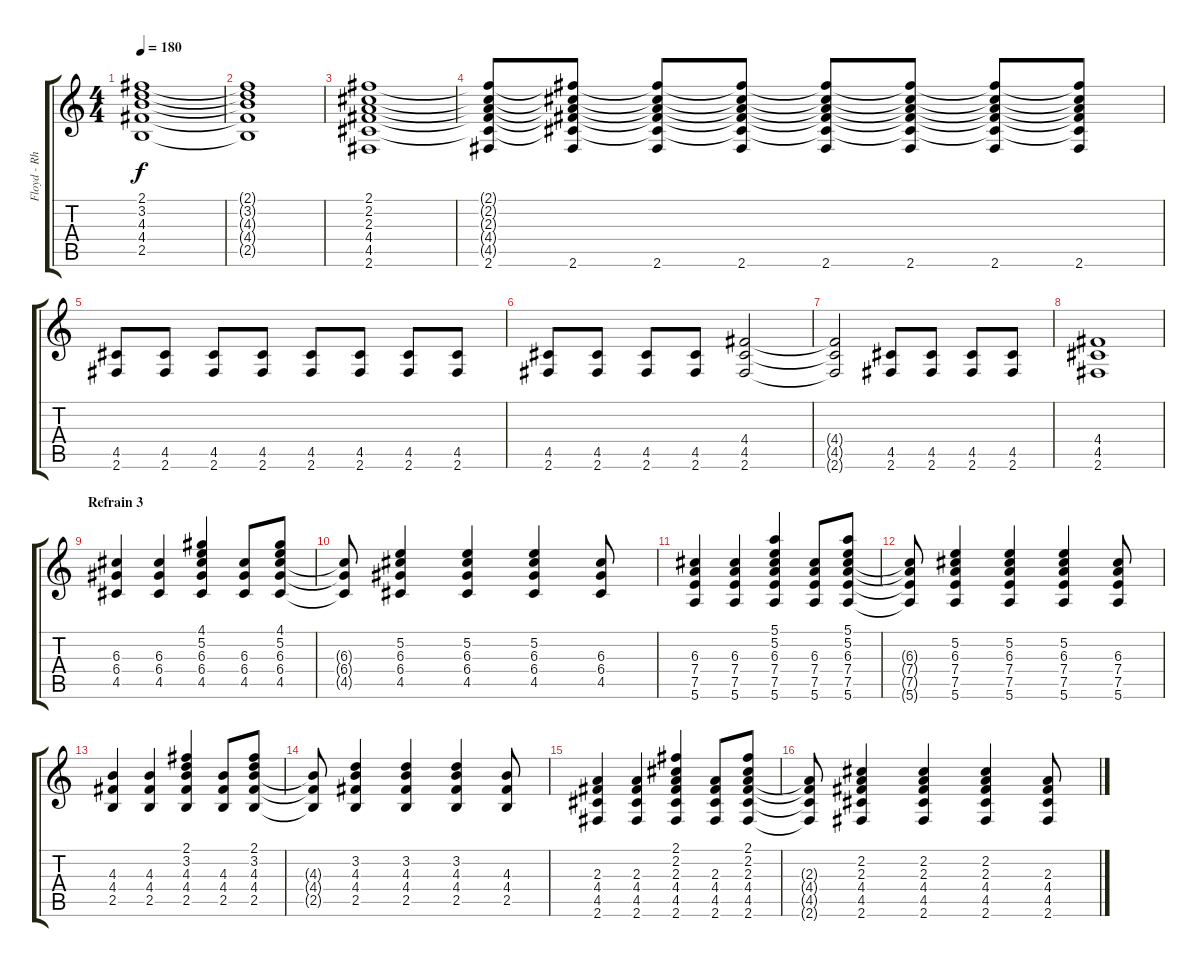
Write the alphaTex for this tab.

\track ("Floyd - Rhythm Guitar 2" "Floyd - Rh") {instrument distortionguitar}
\staff {score tabs}
\tuning (E4 B3 G3 D3 A2 E2) {hide}
\ts (4 4)
\tempo 180
\clef g2
\ks c
(2.1 3.2 4.3 4.4 2.5).1{dy f} |
(2.1{t} 3.2{t} 4.3{t} 4.4{t} 2.5{t}).1 |
(2.1 2.2 2.3 4.4 4.5 2.6).1 |
(2.1{t} 2.2{t} 2.3{t} 4.4{t} 4.5{t} 2.6).8 (2.1{t} 2.2{t} 2.3{t} 4.4{t} 4.5{t} 2.6).8 (2.1{t} 2.2{t} 2.3{t} 4.4{t} 4.5{t} 2.6).8 (2.1{t} 2.2{t} 2.3{t} 4.4{t} 4.5{t} 2.6).8 (2.1{t} 2.2{t} 2.3{t} 4.4{t} 4.5{t} 2.6).8 (2.1{t} 2.2{t} 2.3{t} 4.4{t} 4.5{t} 2.6).8 (2.1{t} 2.2{t} 2.3{t} 4.4{t} 4.5{t} 2.6).8 (2.1{t} 2.2{t} 2.3{t} 4.4{t} 4.5{t} 2.6).8 |
(4.5 2.6).8 (4.5 2.6).8 (4.5 2.6).8 (4.5 2.6).8 (4.5 2.6).8 (4.5 2.6).8 (4.5 2.6).8 (4.5 2.6).8 |
(4.5 2.6).8 (4.5 2.6).8 (4.5 2.6).8 (4.5 2.6).8 (4.4 4.5 2.6).2 |
(4.4{t} 4.5{t} 2.6{t}).2 (4.5 2.6).8 (4.5 2.6).8 (4.5 2.6).8 (4.5 2.6).8 |
(4.4 4.5 2.6).1 |
\section ("" "Refrain 3")
(6.3 6.4 4.5).4 (6.3 6.4 4.5).4 (4.1 5.2 6.3 6.4 4.5).4 (6.3 6.4 4.5).8 (4.1 5.2 6.3 6.4 4.5).8 |
(6.3{t} 6.4{t} 4.5{t}).8 (5.2 6.3 6.4 4.5).4 (5.2 6.3 6.4 4.5).4 (5.2 6.3 6.4 4.5).4 (6.3 6.4 4.5).8 |
(6.3 7.4 7.5 5.6).4 (6.3 7.4 7.5 5.6).4 (5.1 5.2 6.3 7.4 7.5 5.6).4 (6.3 7.4 7.5 5.6).8 (5.1 5.2 6.3 7.4 7.5 5.6).8 |
(6.3{t} 7.4{t} 7.5{t} 5.6{t}).8 (5.2 6.3 7.4 7.5 5.6).4 (5.2 6.3 7.4 7.5 5.6).4 (5.2 6.3 7.4 7.5 5.6).4 (6.3 7.4 7.5 5.6).8 |
(4.3 4.4 2.5).4 (4.3 4.4 2.5).4 (2.1 3.2 4.3 4.4 2.5).4 (4.3 4.4 2.5).8 (2.1 3.2 4.3 4.4 2.5).8 |
(4.3{t} 4.4{t} 2.5{t}).8 (3.2 4.3 4.4 2.5).4 (3.2 4.3 4.4 2.5).4 (3.2 4.3 4.4 2.5).4 (4.3 4.4 2.5).8 |
(2.3 4.4 4.5 2.6).4 (2.3 4.4 4.5 2.6).4 (2.1 2.2 2.3 4.4 4.5 2.6).4 (2.3 4.4 4.5 2.6).8 (2.1 2.2 2.3 4.4 4.5 2.6).8 |
(2.3{t} 4.4{t} 4.5{t} 2.6{t}).8 (2.2 2.3 4.4 4.5 2.6).4 (2.2 2.3 4.4 4.5 2.6).4 (2.2 2.3 4.4 4.5 2.6).4 (2.3 4.4 4.5 2.6).8
